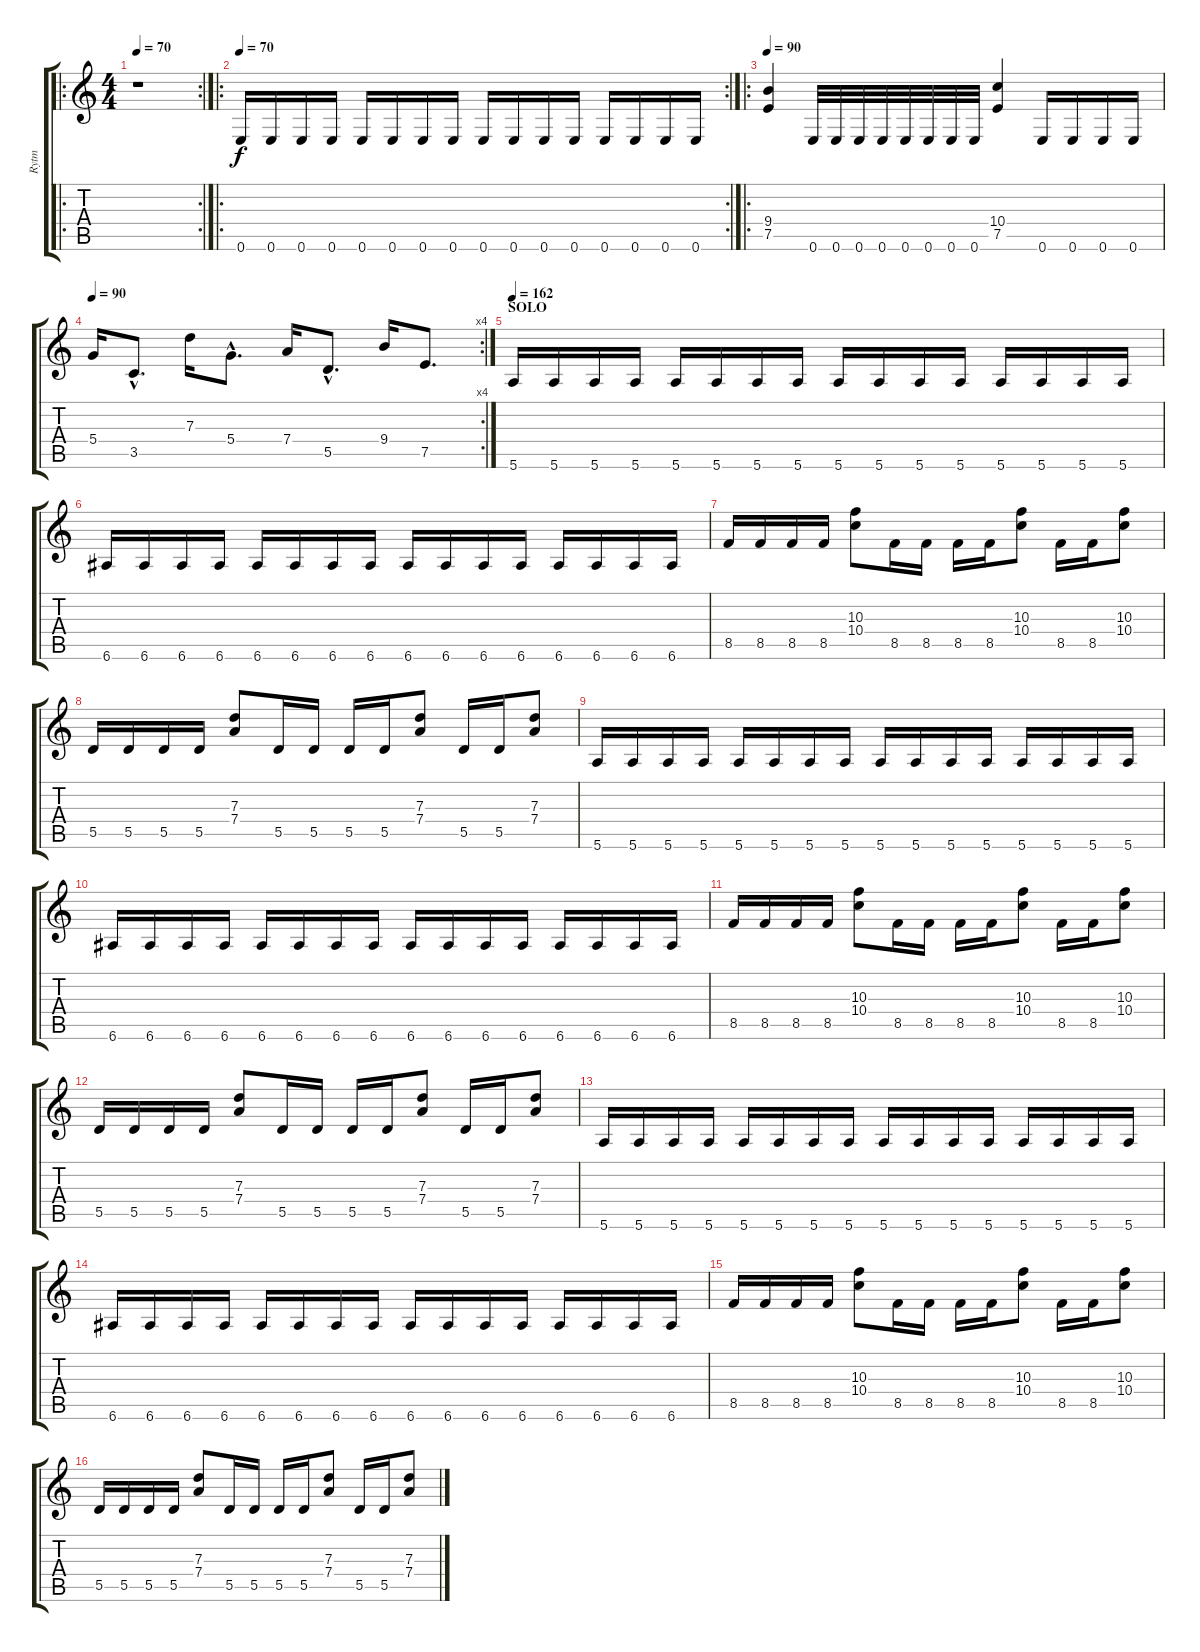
\track ("Rytm" "Rytm") {instrument distortionguitar}
\staff {score tabs}
\tuning (E4 B3 G3 D3 A2 E2) {hide}
\ro
\rc 2
\ts (4 4)
\tempo 70
\clef g2
\ks c
r.1{dy f} |
\ro
\rc 2
\tempo 70
0.6.16 0.6.16 0.6.16 0.6.16 0.6.16 0.6.16 0.6.16 0.6.16 0.6.16 0.6.16 0.6.16 0.6.16 0.6.16 0.6.16 0.6.16 0.6.16 |
\ro
\tempo 90
(9.4 7.5).4 0.6.32 0.6.32 0.6.32 0.6.32 0.6.32 0.6.32 0.6.32 0.6.32 (10.4 7.5).4 0.6.16 0.6.16 0.6.16 0.6.16 |
\rc 4
\tempo 90
5.4.16 3.5{hac}.8{d} 7.3.16 5.4{hac}.8{d} 7.4.16 5.5{hac}.8{d} 9.4.16 7.5.8{d} |
\section ("" "SOLO")
\tempo 162
5.6.16 5.6.16 5.6.16 5.6.16 5.6.16 5.6.16 5.6.16 5.6.16 5.6.16 5.6.16 5.6.16 5.6.16 5.6.16 5.6.16 5.6.16 5.6.16 |
6.6.16 6.6.16 6.6.16 6.6.16 6.6.16 6.6.16 6.6.16 6.6.16 6.6.16 6.6.16 6.6.16 6.6.16 6.6.16 6.6.16 6.6.16 6.6.16 |
8.5.16 8.5.16 8.5.16 8.5.16 (10.3 10.4).8 8.5.16 8.5.16 8.5.16 8.5.16 (10.3 10.4).8 8.5.16 8.5.16 (10.3 10.4).8 |
5.5.16 5.5.16 5.5.16 5.5.16 (7.3 7.4).8 5.5.16 5.5.16 5.5.16 5.5.16 (7.3 7.4).8 5.5.16 5.5.16 (7.3 7.4).8 |
5.6.16 5.6.16 5.6.16 5.6.16 5.6.16 5.6.16 5.6.16 5.6.16 5.6.16 5.6.16 5.6.16 5.6.16 5.6.16 5.6.16 5.6.16 5.6.16 |
6.6.16 6.6.16 6.6.16 6.6.16 6.6.16 6.6.16 6.6.16 6.6.16 6.6.16 6.6.16 6.6.16 6.6.16 6.6.16 6.6.16 6.6.16 6.6.16 |
8.5.16 8.5.16 8.5.16 8.5.16 (10.3 10.4).8 8.5.16 8.5.16 8.5.16 8.5.16 (10.3 10.4).8 8.5.16 8.5.16 (10.3 10.4).8 |
5.5.16 5.5.16 5.5.16 5.5.16 (7.3 7.4).8 5.5.16 5.5.16 5.5.16 5.5.16 (7.3 7.4).8 5.5.16 5.5.16 (7.3 7.4).8 |
5.6.16 5.6.16 5.6.16 5.6.16 5.6.16 5.6.16 5.6.16 5.6.16 5.6.16 5.6.16 5.6.16 5.6.16 5.6.16 5.6.16 5.6.16 5.6.16 |
6.6.16 6.6.16 6.6.16 6.6.16 6.6.16 6.6.16 6.6.16 6.6.16 6.6.16 6.6.16 6.6.16 6.6.16 6.6.16 6.6.16 6.6.16 6.6.16 |
8.5.16 8.5.16 8.5.16 8.5.16 (10.3 10.4).8 8.5.16 8.5.16 8.5.16 8.5.16 (10.3 10.4).8 8.5.16 8.5.16 (10.3 10.4).8 |
5.5.16 5.5.16 5.5.16 5.5.16 (7.3 7.4).8 5.5.16 5.5.16 5.5.16 5.5.16 (7.3 7.4).8 5.5.16 5.5.16 (7.3 7.4).8
